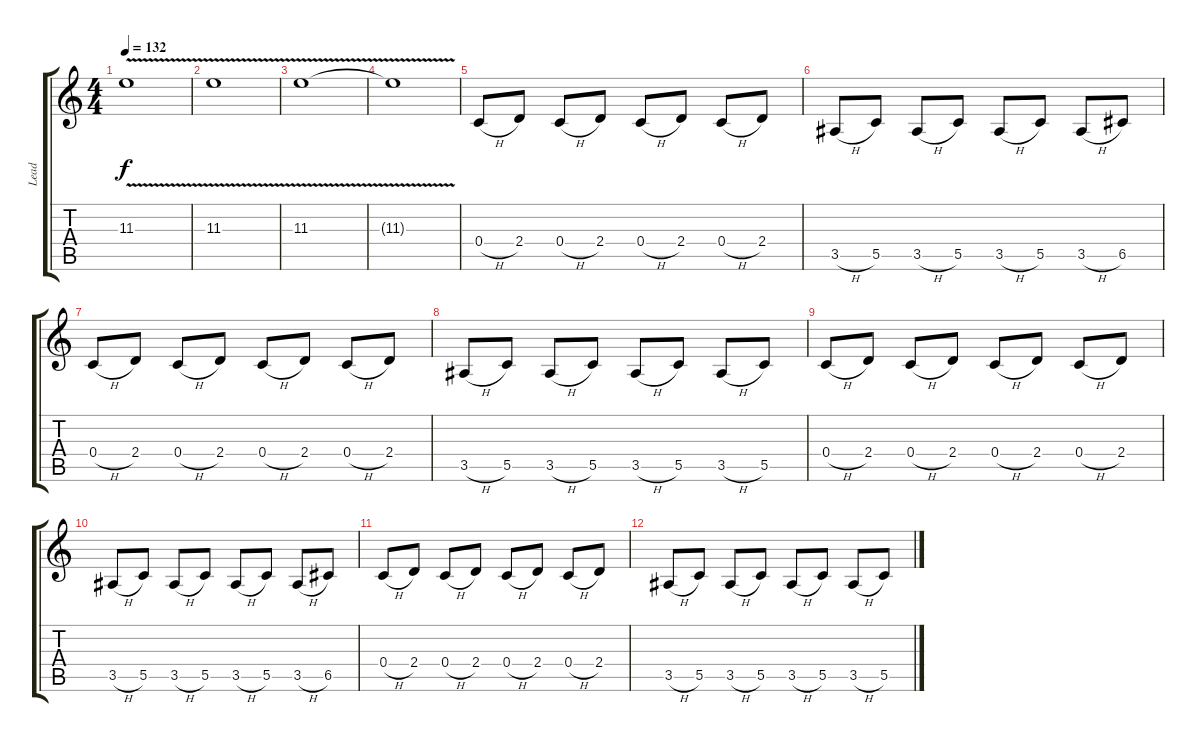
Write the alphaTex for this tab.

\track ("Lead" "Lead") {instrument distortionguitar}
\staff {score tabs}
\tuning (D4 A3 F3 C3 G2 D2) {hide}
\ts (4 4)
\tempo 132
\clef g2
\ks c
11.3{v}.1{dy f} |
11.3{v}.1 |
11.3{v}.1 |
11.3{t}.1 |
0.4{h}.8 2.4.8 0.4{h}.8 2.4.8 0.4{h}.8 2.4.8 0.4{h}.8 2.4.8 |
3.5{h}.8 5.5.8 3.5{h}.8 5.5.8 3.5{h}.8 5.5.8 3.5{h}.8 6.5.8 |
0.4{h}.8 2.4.8 0.4{h}.8 2.4.8 0.4{h}.8 2.4.8 0.4{h}.8 2.4.8 |
3.5{h}.8 5.5.8 3.5{h}.8 5.5.8 3.5{h}.8 5.5.8 3.5{h}.8 5.5.8 |
0.4{h}.8 2.4.8 0.4{h}.8 2.4.8 0.4{h}.8 2.4.8 0.4{h}.8 2.4.8 |
3.5{h}.8 5.5.8 3.5{h}.8 5.5.8 3.5{h}.8 5.5.8 3.5{h}.8 6.5.8 |
0.4{h}.8 2.4.8 0.4{h}.8 2.4.8 0.4{h}.8 2.4.8 0.4{h}.8 2.4.8 |
3.5{h}.8 5.5.8 3.5{h}.8 5.5.8 3.5{h}.8 5.5.8 3.5{h}.8 5.5.8
